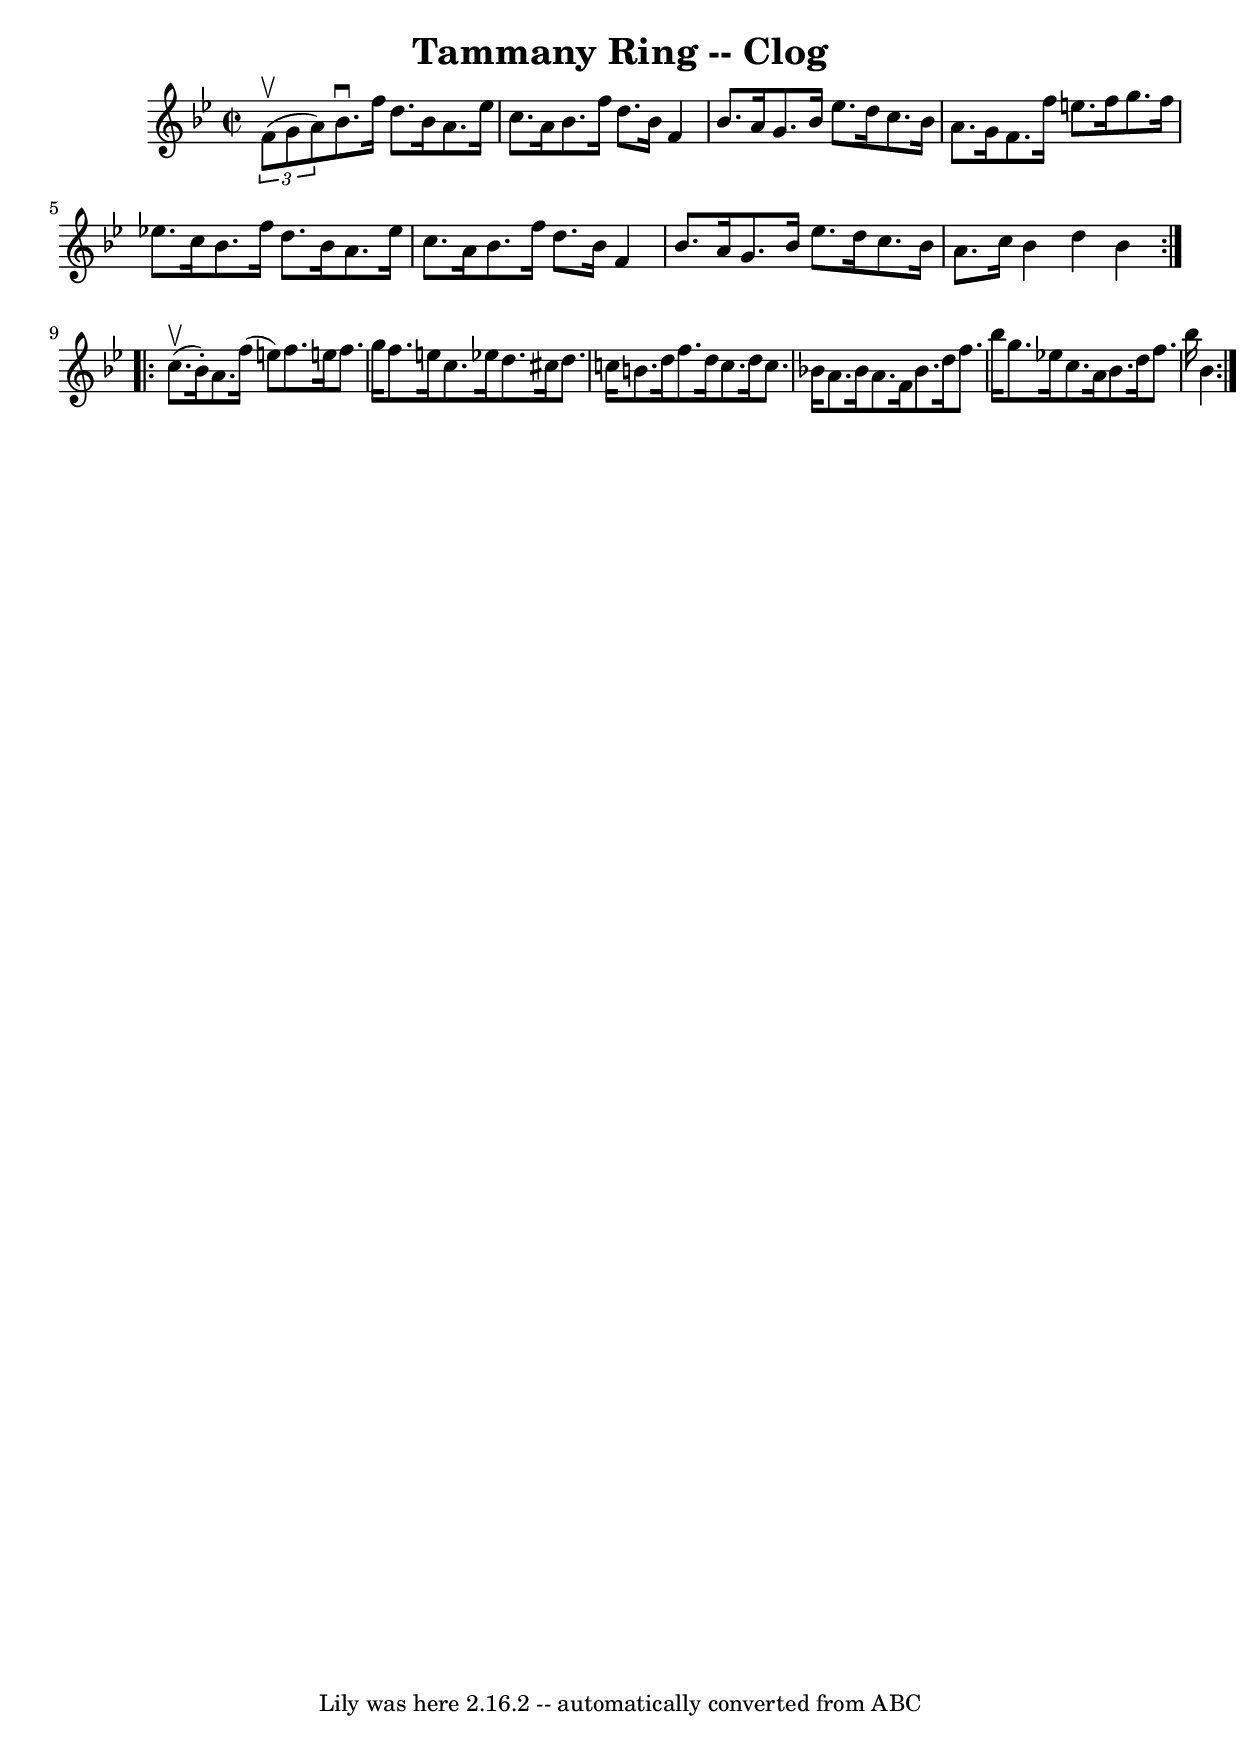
\version "2.16.2"
\include "Mammoth.ily"
\header {
  %% book = "Ryan's Mammoth Collection"
  crossRefNumber = "1"
  footnotes = "\\\\157 935"
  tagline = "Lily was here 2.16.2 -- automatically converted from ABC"
  title = "Tammany Ring -- Clog"

}
voicedefault =  {



  \repeat volta 2 {

    \override Staff.TimeSignature #'style = #'C
    \time 2/2 
    \key bes \major   \times 2/3 { f'8^\upbow(g'8 a'8) 
				 }  |
    bes'8.^\downbow f''16 d''8. bes'16 a'8. ees''16    
    c''8. a'16    |
    bes'8. f''16 d''8. bes'16 f'4 bes'8. 
    a'16    |
    g'8. bes'16 ees''8. d''16 c''8. bes'16    
    a'8. g'16    |
    f'8. f''16 e''8. f''16 g''8. f''16    
    ees''!8. c''16    |
    bes'8. f''16 d''8. bes'16 a'8.    
    ees''16 c''8. a'16    |
    bes'8. f''16 d''8. bes'16    
    f'4 bes'8. a'16    |
    g'8. bes'16 ees''8. d''16 c''8. 
    bes'16 a'8. c''16    |
    bes'4 d''4 bes'4    
  }     

  \repeat volta 2 {
    c''8.^\upbow(bes'16-.) |
    a'8. f''16 (
    e''8) f''8. e''!16 f''8. g''16 f''8. e''16 c''8.    
    ees''!16    |
    d''8. cis''16 d''8. c''!16 b'8. d''16   
    f''8. d''16    |
    c''8. d''16 c''8. bes'!16 a'8.    
    bes'16 a'8. f'16    |
    bes'8. d''16 f''8. bes''16    
    g''8. ees''!16 c''8. a'16    |
    bes'8. d''16 f''8.    
    bes''16 bes'4    
  }   

}

\score{
  <<

    \context Staff="default"
    {
      \voicedefault 
      
    }

  >>
  \layout {
    
  }
  \midi {
  }

}
